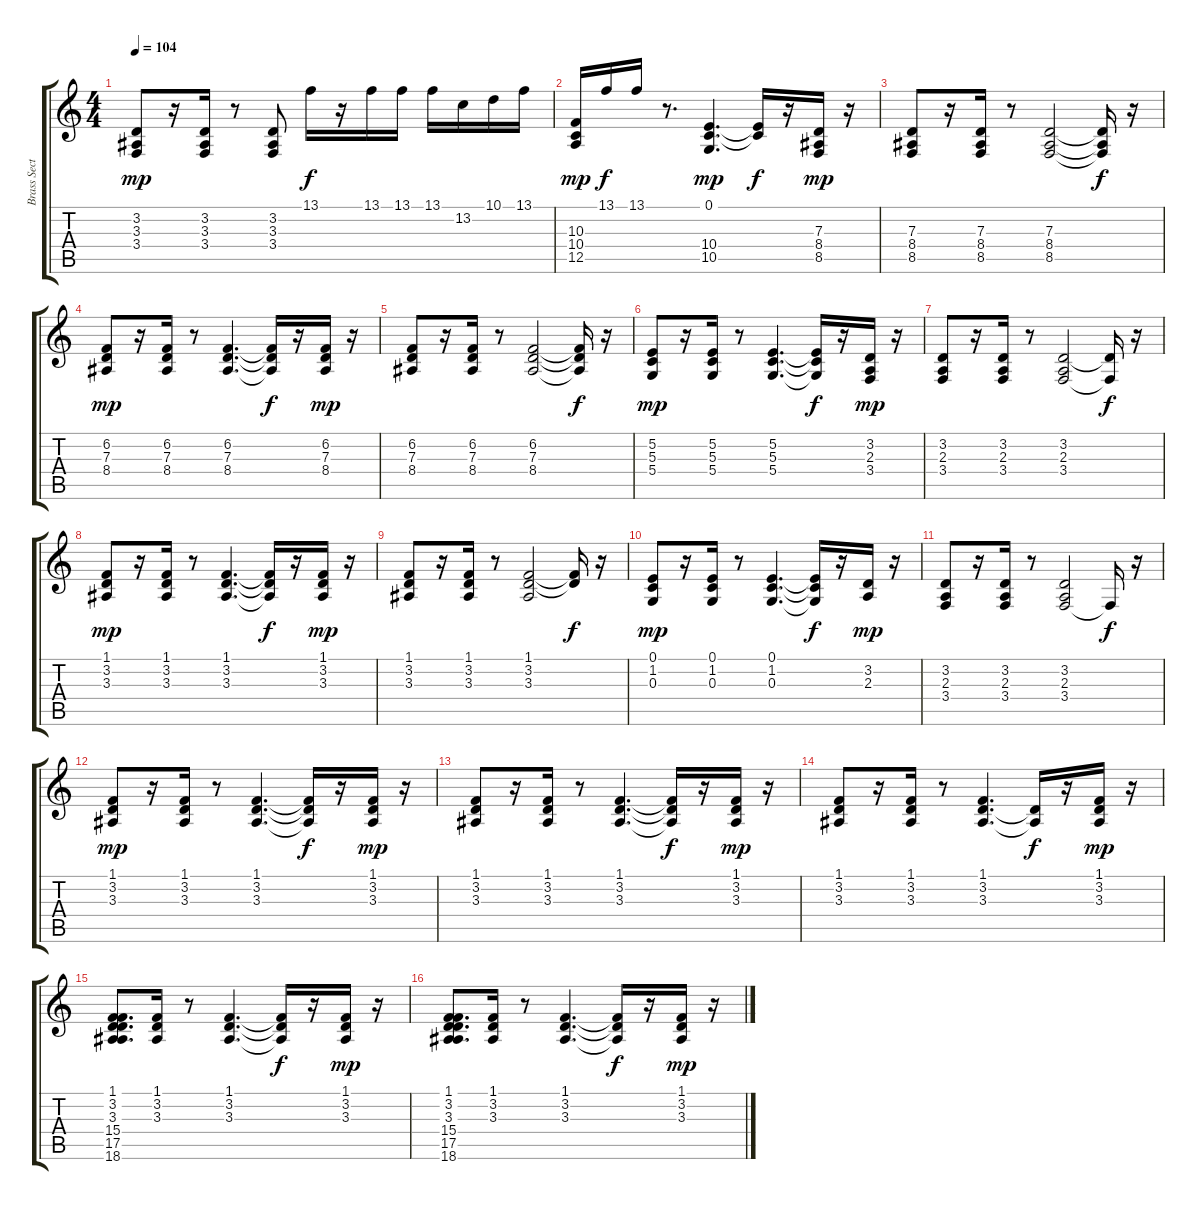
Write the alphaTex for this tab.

\track ("Brass Section" "Brass Sect") {instrument brasssection}
\staff {score tabs}
\tuning (E4 B3 G3 D3 A2 E2) {hide}
\ts (4 4)
\tempo 104
\clef g2
\ks c
(3.2 3.3 3.4).8{dy mp} r.16 (3.2 3.3 3.4).16 r.8 (3.2 3.3 3.4).8 13.1.16{dy f} r.16 13.1.16 13.1.16 13.1.16 13.2.16 10.1.16 13.1.16 |
(10.3 10.4 12.5).16{dy mp} 13.1.16{dy f} 13.1.16 r.8{d} (0.1 10.4 10.5).4{d dy mp} (0.1{t} 10.4{t}).16{dy f} r.16 (7.3 8.4 8.5).16{dy mp} r.16 |
(7.3 8.4 8.5).8 r.16 (7.3 8.4 8.5).16 r.8 (7.3 8.4 8.5).2 (7.3{t} 8.4{t} 8.5{t}).16{dy f} r.16 |
(6.2 7.3 8.4).8{dy mp} r.16 (6.2 7.3 8.4).16 r.8 (6.2 7.3 8.4).4{d} (6.2{t} 7.3{t} 8.4{t}).16{dy f} r.16 (6.2 7.3 8.4).16{dy mp} r.16 |
(6.2 7.3 8.4).8 r.16 (6.2 7.3 8.4).16 r.8 (6.2 7.3 8.4).2 (6.2{t} 7.3{t} 8.4{t}).16{dy f} r.16 |
(5.2 5.3 5.4).8{dy mp} r.16 (5.2 5.3 5.4).16 r.8 (5.2 5.3 5.4).4{d} (5.2{t} 5.3{t} 5.4{t}).16{dy f} r.16 (3.2 2.3 3.4).16{dy mp} r.16 |
(3.2 2.3 3.4).8 r.16 (3.2 2.3 3.4).16 r.8 (3.2 2.3 3.4).2 (3.2{t} 3.4{t}).16{dy f} r.16 |
(1.1 3.2 3.3).8{dy mp} r.16 (1.1 3.2 3.3).16 r.8 (1.1 3.2 3.3).4{d} (1.1{t} 3.2{t} 3.3{t}).16{dy f} r.16 (1.1 3.2 3.3).16{dy mp} r.16 |
(1.1 3.2 3.3).8 r.16 (1.1 3.2 3.3).16 r.8 (1.1 3.2 3.3).2 (1.1{t} 3.2{t}).16{dy f} r.16 |
(0.1 1.2 0.3).8{dy mp} r.16 (0.1 1.2 0.3).16 r.8 (0.1 1.2 0.3).4{d} (0.1{t} 1.2{t} 0.3{t}).16{dy f} r.16 (3.2 2.3).16{dy mp} r.16 |
(3.2 2.3 3.4).8 r.16 (3.2 2.3 3.4).16 r.8 (3.2 2.3 3.4).2 3.4{t}.16{dy f} r.16 |
(1.1 3.2 3.3).8{dy mp} r.16 (1.1 3.2 3.3).16 r.8 (1.1 3.2 3.3).4{d} (1.1{t} 3.2{t} 3.3{t}).16{dy f} r.16 (1.1 3.2 3.3).16{dy mp} r.16 |
(1.1 3.2 3.3).8 r.16 (1.1 3.2 3.3).16 r.8 (1.1 3.2 3.3).4{d} (1.1{t} 3.2{t} 3.3{t}).16{dy f} r.16 (1.1 3.2 3.3).16{dy mp} r.16 |
(1.1 3.2 3.3).8 r.16 (1.1 3.2 3.3).16 r.8 (1.1 3.2 3.3).4{d} (3.2{t} 3.3{t}).16{dy f} r.16 (1.1 3.2 3.3).16{dy mp} r.16 |
(1.1 3.2 3.3 15.4 17.5 18.6).8{d} (1.1 3.2 3.3).16 r.8 (1.1 3.2 3.3).4{d} (1.1{t} 3.2{t} 3.3{t}).16{dy f} r.16 (1.1 3.2 3.3).16{dy mp} r.16 |
(1.1 3.2 3.3 15.4 17.5 18.6).8{d} (1.1 3.2 3.3).16 r.8 (1.1 3.2 3.3).4{d} (1.1{t} 3.2{t} 3.3{t}).16{dy f} r.16 (1.1 3.2 3.3).16{dy mp} r.16
